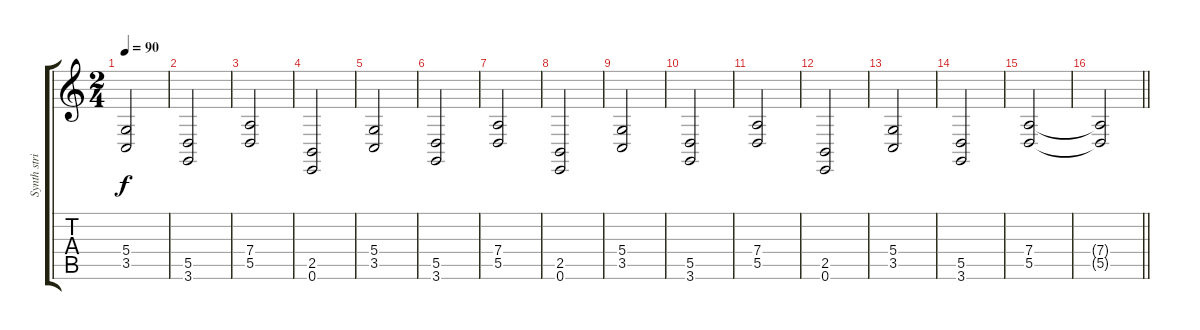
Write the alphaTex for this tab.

\track ("Synth string" "Synth stri") {instrument synthstrings1}
\staff {score tabs}
\tuning (E4 B3 G3 D3 A2 E2) {hide}
\ts (2 4)
\tempo 90
\clef g2
\ks c
(5.4 3.5).2{dy f} |
(5.5 3.6).2 |
(7.4 5.5).2 |
(2.5 0.6).2 |
(5.4 3.5).2 |
(5.5 3.6).2 |
(7.4 5.5).2 |
(2.5 0.6).2 |
(5.4 3.5).2 |
(5.5 3.6).2 |
(7.4 5.5).2 |
(2.5 0.6).2 |
(5.4 3.5).2 |
(5.5 3.6).2 |
(7.4 5.5).2 |
\barLineRight lightlight
(7.4{t} 5.5{t}).2
